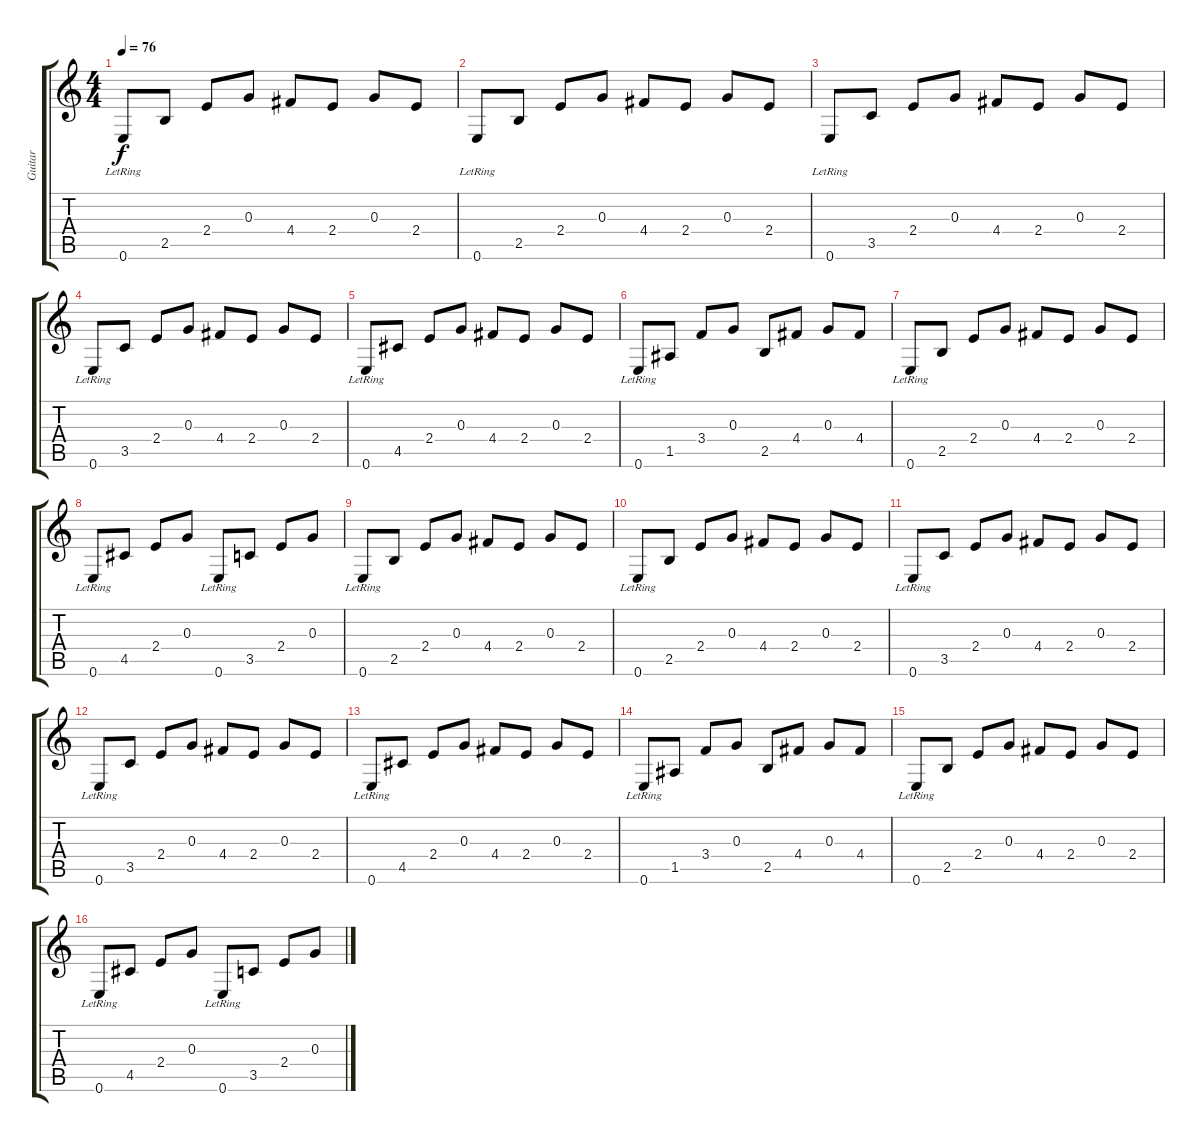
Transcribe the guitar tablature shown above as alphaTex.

\track ("Guitar" "Guitar") {instrument acousticguitarsteel}
\staff {score tabs}
\tuning (E4 B3 G3 D3 A2 E2) {hide}
\ts (4 4)
\tempo 76
\clef g2
\ks c
0.6{lr}.8{dy f instrument acousticguitarsteel} 2.5.8 2.4.8 0.3.8 4.4.8 2.4.8 0.3.8 2.4.8 |
0.6{lr}.8 2.5.8 2.4.8 0.3.8 4.4.8 2.4.8 0.3.8 2.4.8 |
0.6{lr}.8 3.5.8 2.4.8 0.3.8 4.4.8 2.4.8 0.3.8 2.4.8 |
0.6{lr}.8 3.5.8 2.4.8 0.3.8 4.4.8 2.4.8 0.3.8 2.4.8 |
0.6{lr}.8 4.5.8 2.4.8 0.3.8 4.4.8 2.4.8 0.3.8 2.4.8 |
0.6{lr}.8 1.5.8 3.4.8 0.3.8 2.5.8 4.4.8 0.3.8 4.4.8 |
0.6{lr}.8 2.5.8 2.4.8 0.3.8 4.4.8 2.4.8 0.3.8 2.4.8 |
0.6{lr}.8 4.5.8 2.4.8 0.3.8 0.6{lr}.8 3.5.8 2.4.8 0.3.8 |
0.6{lr}.8 2.5.8 2.4.8 0.3.8 4.4.8 2.4.8 0.3.8 2.4.8 |
0.6{lr}.8 2.5.8 2.4.8 0.3.8 4.4.8 2.4.8 0.3.8 2.4.8 |
0.6{lr}.8 3.5.8 2.4.8 0.3.8 4.4.8 2.4.8 0.3.8 2.4.8 |
0.6{lr}.8 3.5.8 2.4.8 0.3.8 4.4.8 2.4.8 0.3.8 2.4.8 |
0.6{lr}.8 4.5.8 2.4.8 0.3.8 4.4.8 2.4.8 0.3.8 2.4.8 |
0.6{lr}.8 1.5.8 3.4.8 0.3.8 2.5.8 4.4.8 0.3.8 4.4.8 |
0.6{lr}.8 2.5.8 2.4.8 0.3.8 4.4.8 2.4.8 0.3.8 2.4.8 |
0.6{lr}.8 4.5.8 2.4.8 0.3.8 0.6{lr}.8 3.5.8 2.4.8 0.3.8
